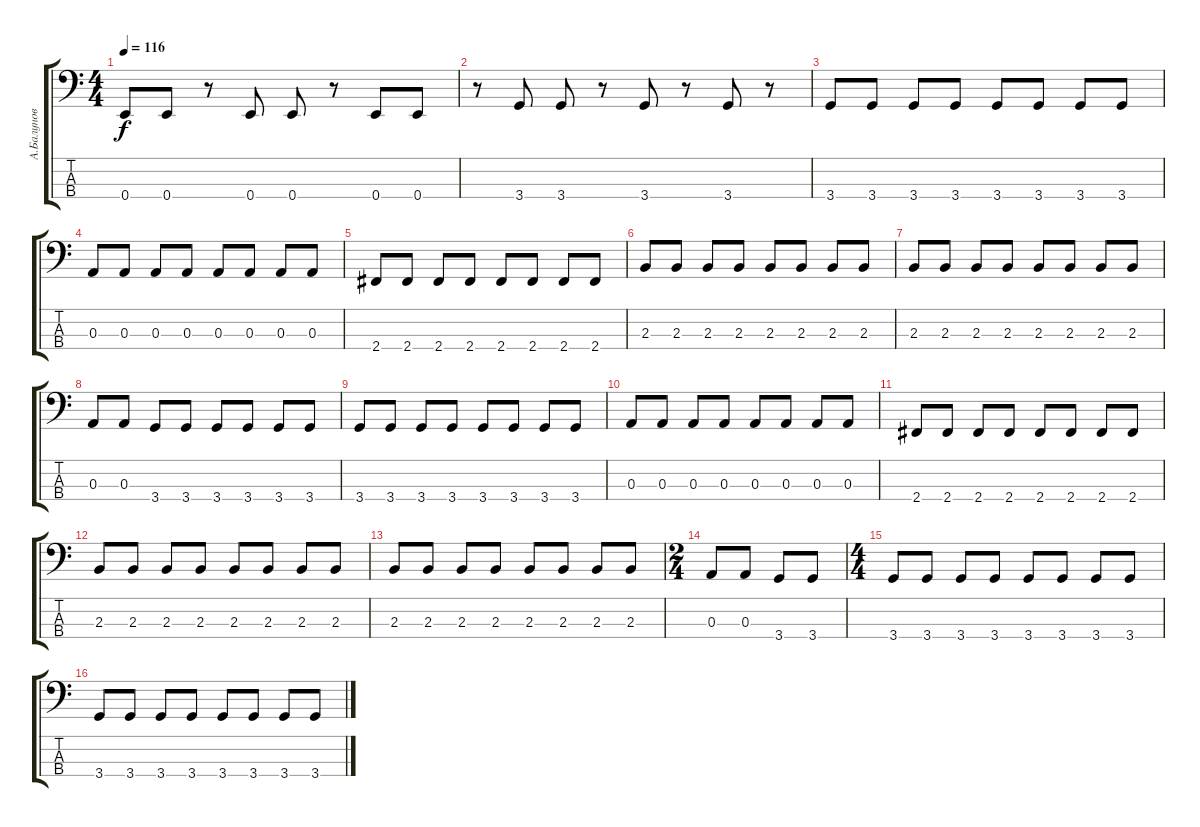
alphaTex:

\track ("А.Балунов" "А.Балунов") {instrument electricbassfinger}
\staff {score tabs}
\tuning (G2 D2 A1 E1) {hide}
\ts (4 4)
\tempo 116
\clef f4
\ks c
0.4.8{dy f} 0.4.8 r.8 0.4.8 0.4.8 r.8 0.4.8 0.4.8 |
r.8 3.4.8 3.4.8 r.8 3.4.8 r.8 3.4.8 r.8 |
3.4.8 3.4.8 3.4.8 3.4.8 3.4.8 3.4.8 3.4.8 3.4.8 |
0.3.8 0.3.8 0.3.8 0.3.8 0.3.8 0.3.8 0.3.8 0.3.8 |
2.4.8 2.4.8 2.4.8 2.4.8 2.4.8 2.4.8 2.4.8 2.4.8 |
2.3.8 2.3.8 2.3.8 2.3.8 2.3.8 2.3.8 2.3.8 2.3.8 |
2.3.8{volume 16} 2.3.8 2.3.8 2.3.8 2.3.8 2.3.8 2.3.8 2.3.8 |
0.3.8 0.3.8 3.4.8 3.4.8 3.4.8 3.4.8 3.4.8 3.4.8 |
3.4.8 3.4.8 3.4.8 3.4.8 3.4.8 3.4.8 3.4.8 3.4.8 |
0.3.8 0.3.8 0.3.8 0.3.8 0.3.8 0.3.8 0.3.8 0.3.8 |
2.4.8 2.4.8 2.4.8 2.4.8 2.4.8 2.4.8 2.4.8 2.4.8 |
2.3.8 2.3.8 2.3.8 2.3.8 2.3.8 2.3.8 2.3.8 2.3.8 |
2.3.8 2.3.8 2.3.8 2.3.8 2.3.8 2.3.8 2.3.8 2.3.8 |
\ts (2 4)
0.3.8 0.3.8 3.4.8 3.4.8 |
\ts (4 4)
3.4.8 3.4.8 3.4.8 3.4.8 3.4.8 3.4.8 3.4.8 3.4.8 |
3.4.8 3.4.8 3.4.8 3.4.8 3.4.8 3.4.8 3.4.8 3.4.8
